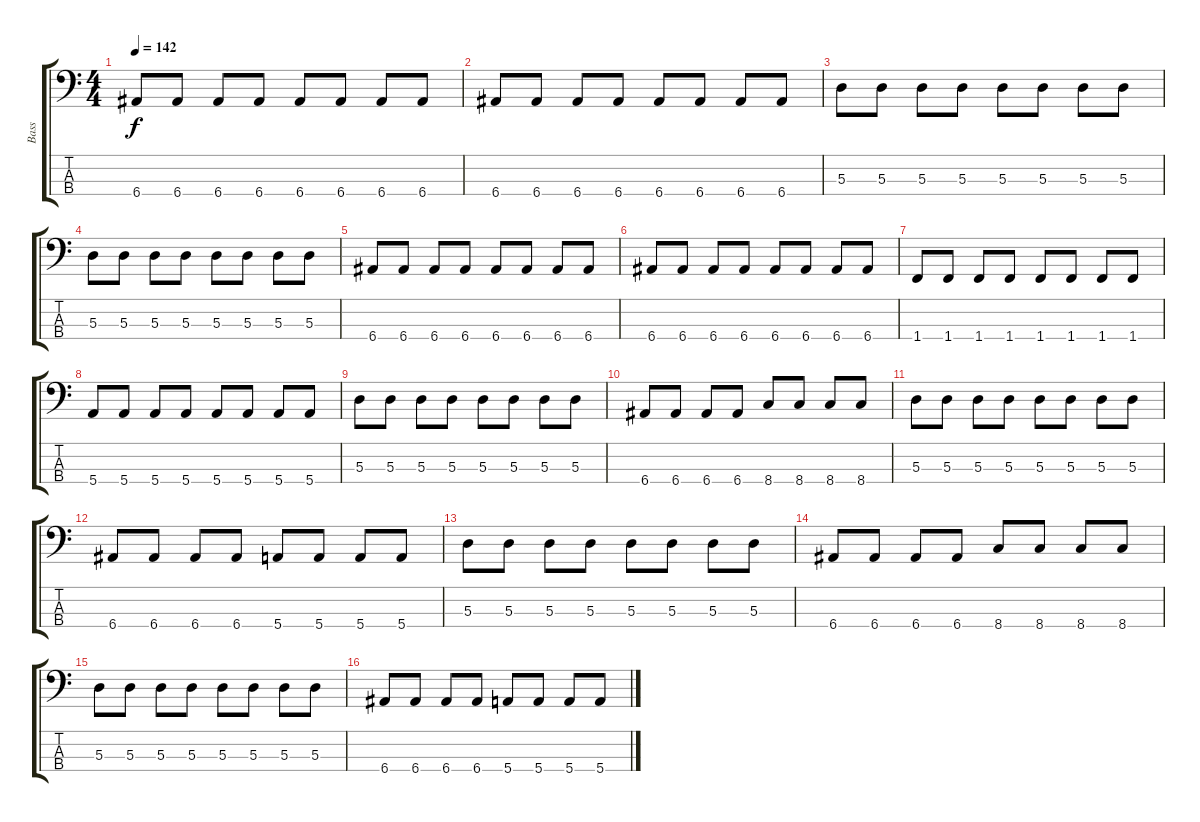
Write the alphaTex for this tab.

\track ("Bass" "Bass") {instrument electricbasspick}
\staff {score tabs}
\tuning (G2 D2 A1 E1) {hide}
\ts (4 4)
\tempo 142
\clef f4
\ks c
6.4.8{dy f} 6.4.8 6.4.8 6.4.8 6.4.8 6.4.8 6.4.8 6.4.8 |
6.4.8 6.4.8 6.4.8 6.4.8 6.4.8 6.4.8 6.4.8 6.4.8 |
5.3.8 5.3.8 5.3.8 5.3.8 5.3.8 5.3.8 5.3.8 5.3.8 |
5.3.8 5.3.8 5.3.8 5.3.8 5.3.8 5.3.8 5.3.8 5.3.8 |
6.4.8 6.4.8 6.4.8 6.4.8 6.4.8 6.4.8 6.4.8 6.4.8 |
6.4.8 6.4.8 6.4.8 6.4.8 6.4.8 6.4.8 6.4.8 6.4.8 |
1.4.8 1.4.8 1.4.8 1.4.8 1.4.8 1.4.8 1.4.8 1.4.8 |
5.4.8 5.4.8 5.4.8 5.4.8 5.4.8 5.4.8 5.4.8 5.4.8 |
5.3.8 5.3.8 5.3.8 5.3.8 5.3.8 5.3.8 5.3.8 5.3.8 |
6.4.8 6.4.8 6.4.8 6.4.8 8.4.8 8.4.8 8.4.8 8.4.8 |
5.3.8 5.3.8 5.3.8 5.3.8 5.3.8 5.3.8 5.3.8 5.3.8 |
6.4.8 6.4.8 6.4.8 6.4.8 5.4.8 5.4.8 5.4.8 5.4.8 |
5.3.8 5.3.8 5.3.8 5.3.8 5.3.8 5.3.8 5.3.8 5.3.8 |
6.4.8 6.4.8 6.4.8 6.4.8 8.4.8 8.4.8 8.4.8 8.4.8 |
5.3.8 5.3.8 5.3.8 5.3.8 5.3.8 5.3.8 5.3.8 5.3.8 |
6.4.8 6.4.8 6.4.8 6.4.8 5.4.8 5.4.8 5.4.8 5.4.8
